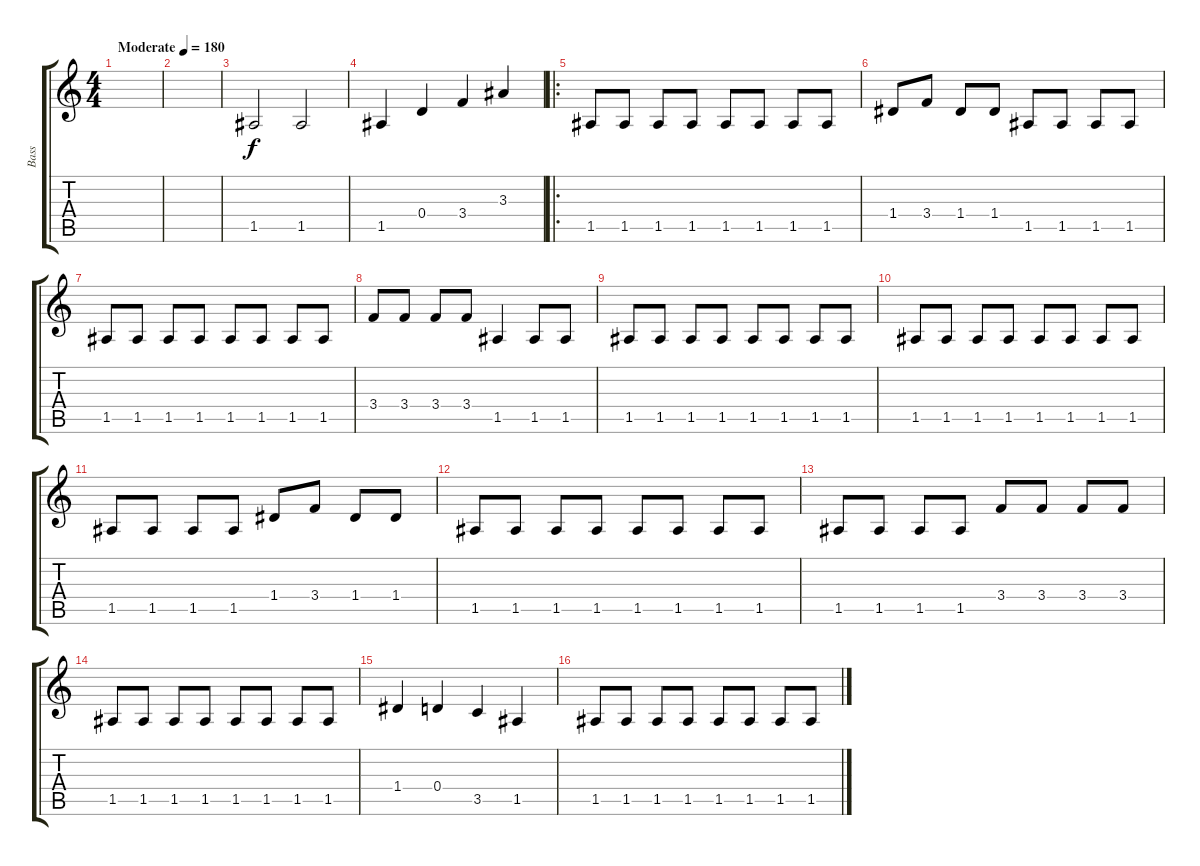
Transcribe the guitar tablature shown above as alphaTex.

\track ("Bass" "Bass") {instrument electricbassfinger}
\staff {score tabs}
\tuning (E4 B3 G3 D3 A2 E2) {hide}
\ts (4 4)
\tempo (180 "Moderate")
\clef g2
\ks c
|
|
1.5.2 1.5.2 |
1.5.4 0.4.4 3.4.4 3.3.4 |
\ro
1.5.8 1.5.8 1.5.8 1.5.8 1.5.8 1.5.8 1.5.8 1.5.8 |
1.4.8 3.4.8 1.4.8 1.4.8 1.5.8 1.5.8 1.5.8 1.5.8 |
1.5.8 1.5.8 1.5.8 1.5.8 1.5.8 1.5.8 1.5.8 1.5.8 |
3.4.8 3.4.8 3.4.8 3.4.8 1.5.4 1.5.8 1.5.8 |
1.5.8 1.5.8 1.5.8 1.5.8 1.5.8 1.5.8 1.5.8 1.5.8 |
1.5.8 1.5.8 1.5.8 1.5.8 1.5.8 1.5.8 1.5.8 1.5.8 |
1.5.8 1.5.8 1.5.8 1.5.8 1.4.8 3.4.8 1.4.8 1.4.8 |
1.5.8 1.5.8 1.5.8 1.5.8 1.5.8 1.5.8 1.5.8 1.5.8 |
1.5.8 1.5.8 1.5.8 1.5.8 3.4.8 3.4.8 3.4.8 3.4.8 |
1.5.8 1.5.8 1.5.8 1.5.8 1.5.8 1.5.8 1.5.8 1.5.8 |
1.4.4 0.4.4 3.5.4 1.5.4 |
1.5.8 1.5.8 1.5.8 1.5.8 1.5.8 1.5.8 1.5.8 1.5.8
